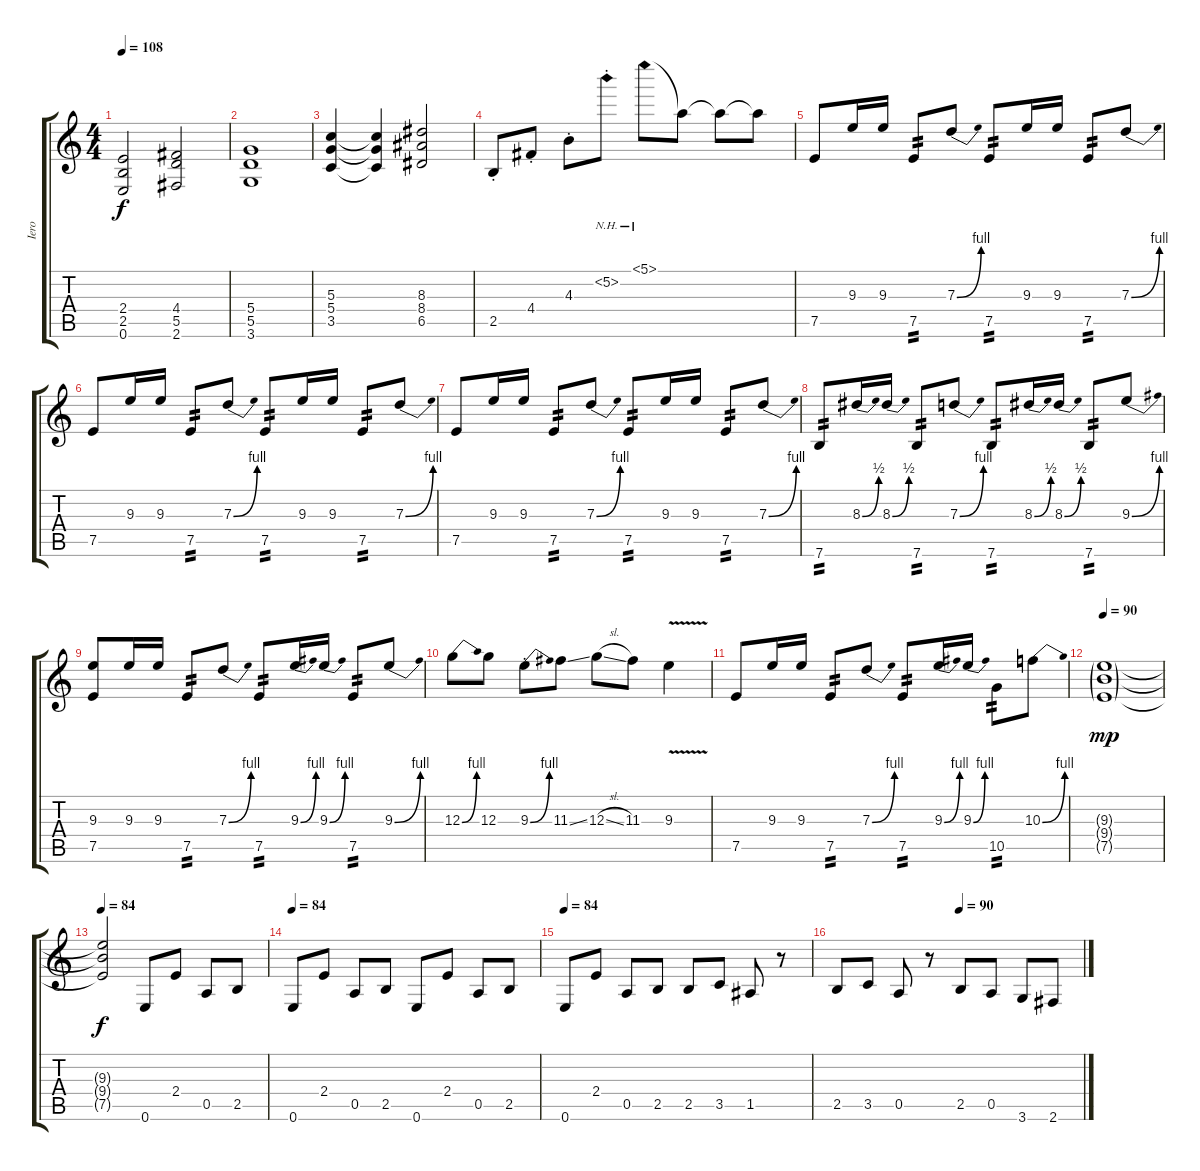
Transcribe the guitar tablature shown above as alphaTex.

\track ("Iero" "Iero") {instrument distortionguitar}
\staff {score tabs}
\tuning (E4 B3 G3 D3 A2 E2) {hide}
\ts (4 4)
\tempo 108
\clef g2
\ks c
(2.4 2.5 0.6).2{dy f volume 16} (4.4 5.5 2.6).2 |
(5.4 5.5 3.6).1 |
(5.3 5.4 3.5).4{volume 13} (5.3{t} 5.4{t} 3.5{t}).4 (8.3 8.4 6.5).2 |
2.5{st}.8{instrument electricguitarclean} 4.4{st}.8 4.3{st}.8 5.2{nh st}.8 5.1{nh}.8 5.1{t}.8 5.1{t}.8 5.1{t}.8 |
7.5.8{volume 16 balance 8 instrument distortionguitar} 9.3.16 9.3.16 7.5.8{tp 2} 7.3{be (bend 0 0 60 4)}.8 7.5.8{tp 2} 9.3.16 9.3.16 7.5.8{tp 2} 7.3{be (bend 0 0 60 4)}.8 |
7.5.8 9.3.16 9.3.16 7.5.8{tp 2} 7.3{be (bend 0 0 60 4)}.8 7.5.8{tp 2} 9.3.16 9.3.16 7.5.8{tp 2} 7.3{be (bend 0 0 60 4)}.8 |
7.5.8 9.3.16 9.3.16 7.5.8{tp 2} 7.3{be (bend 0 0 60 4)}.8 7.5.8{tp 2} 9.3.16 9.3.16 7.5.8{tp 2} 7.3{be (bend 0 0 60 4)}.8 |
7.6.8{tp 2} 8.3{be (bend 0 0 60 2)}.16 8.3{be (bend 0 0 60 2)}.16 7.6.8{tp 2} 7.3{be (bend 0 0 60 4)}.8 7.6.8{tp 2} 8.3{be (bend 0 0 60 2)}.16 8.3{be (bend 0 0 60 2)}.16 7.6.8{tp 2} 9.3{be (bend 0 0 60 4)}.8 |
(9.3 7.5).8 9.3.16 9.3.16 7.5.8{tp 2} 7.3{be (bend 0 0 60 4)}.8 7.5.8{tp 2} 9.3{be (bend 0 0 60 4)}.16 9.3{be (bend 0 0 60 4)}.16 7.5.8{tp 2} 9.3{be (bend 0 0 60 4)}.8 |
12.3{be (bend 0 0 60 4)}.8 12.3.8 9.3{be (bend 0 0 60 4) st}.8 11.3{ss}.8 12.3{sl}.8 11.3.8 9.3{v}.4 |
7.5.8 9.3.16 9.3.16 7.5.8{tp 2} 7.3{be (bend 0 0 60 4)}.8 7.5.8{tp 2} 9.3{be (bend 0 0 60 4)}.16 9.3{be (bend 0 0 60 4)}.16 10.5.8{tp 2} 10.3{be (bend 0 0 60 4)}.8 |
\tempo 90
(9.3{g} 9.4{g} 7.5{g}).1{dy mp volume 14 balance 11} |
\tempo 84
(9.3{t} 9.4{t} 7.5{t}).2{dy f} 0.6.8 2.4.8 0.5.8 2.5.8 |
\tempo 84
0.6.8 2.4.8 0.5.8 2.5.8 0.6.8 2.4.8 0.5.8 2.5.8 |
\tempo 84
0.6.8 2.4.8 0.5.8 2.5.8 2.5.8 3.5.8 1.5.8 r.8 |
\tempo (90 0.5)
2.5.8 3.5.8 0.5.8 r.8 2.5.8 0.5.8 3.6.8 2.6.8
